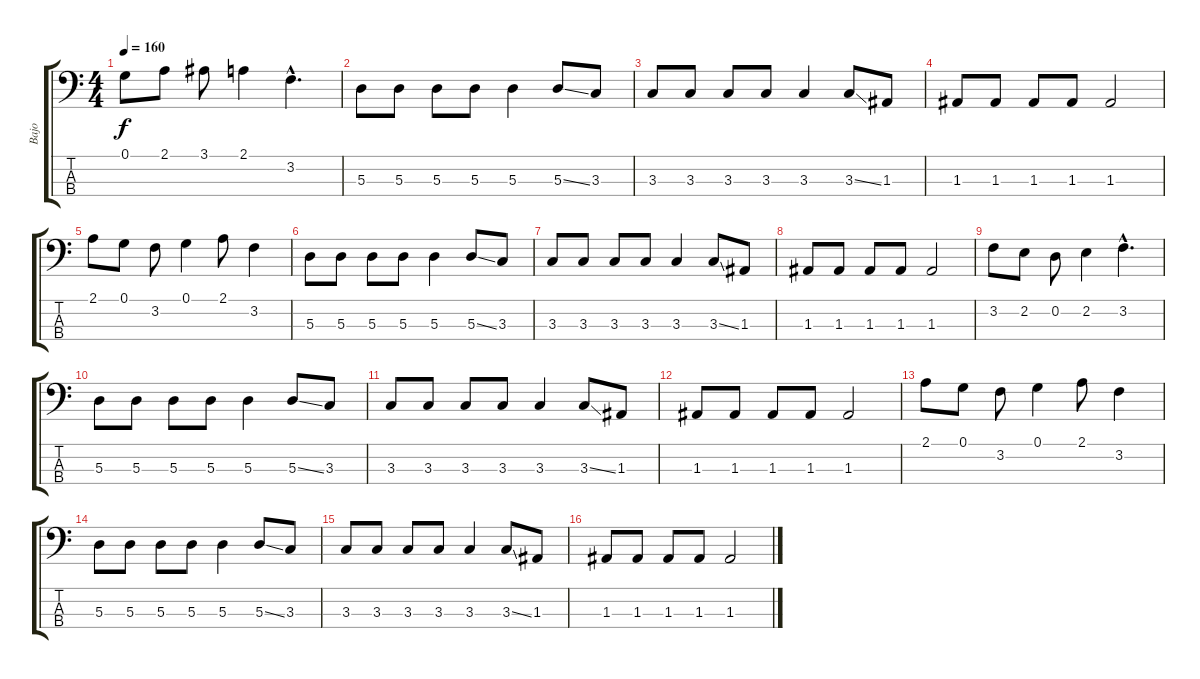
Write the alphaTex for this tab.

\track ("Bajo" "Bajo") {instrument electricbassfinger}
\staff {score tabs}
\tuning (G2 D2 A1 E1) {hide}
\ts (4 4)
\tempo 160
\clef f4
\ks c
0.1.8{dy f} 2.1.8 3.1.8 2.1.4 3.2{hac}.4{d} |
5.3.8 5.3.8 5.3.8 5.3.8 5.3.4 5.3{ss}.8 3.3.8 |
3.3.8 3.3.8 3.3.8 3.3.8 3.3.4 3.3{ss}.8 1.3.8 |
1.3.8 1.3.8 1.3.8 1.3.8 1.3.2 |
2.1.8 0.1.8 3.2.8 0.1.4 2.1.8 3.2.4 |
5.3.8 5.3.8 5.3.8 5.3.8 5.3.4 5.3{ss}.8 3.3.8 |
3.3.8 3.3.8 3.3.8 3.3.8 3.3.4 3.3{ss}.8 1.3.8 |
1.3.8 1.3.8 1.3.8 1.3.8 1.3.2 |
3.2.8 2.2.8 0.2.8 2.2.4 3.2{hac}.4{d} |
5.3.8 5.3.8 5.3.8 5.3.8 5.3.4 5.3{ss}.8 3.3.8 |
3.3.8 3.3.8 3.3.8 3.3.8 3.3.4 3.3{ss}.8 1.3.8 |
1.3.8 1.3.8 1.3.8 1.3.8 1.3.2 |
2.1.8 0.1.8 3.2.8 0.1.4 2.1.8 3.2.4 |
5.3.8 5.3.8 5.3.8 5.3.8 5.3.4 5.3{ss}.8 3.3.8 |
3.3.8 3.3.8 3.3.8 3.3.8 3.3.4 3.3{ss}.8 1.3.8 |
1.3.8 1.3.8 1.3.8 1.3.8 1.3.2
